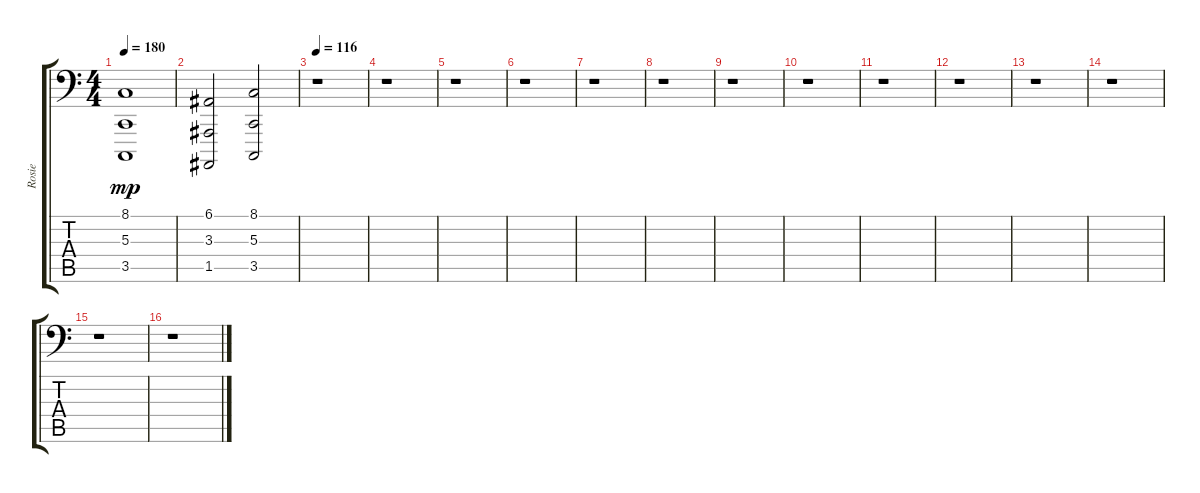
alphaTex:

\track ("Rosie" "Rosie") {instrument stringensemble1}
\staff {score tabs}
\tuning (E2 B1 G1 D1 A0 D0) {hide}
\ts (4 4)
\tempo 180
\clef f4
\ks c
(8.1 5.3 3.5).1{dy mp} |
(6.1 3.3 1.5).2 (8.1 5.3 3.5).2 |
\tempo 116
r.1 |
r.1 |
r.1 |
r.1 |
r.1 |
r.1 |
r.1 |
r.1 |
r.1 |
r.1 |
r.1 |
r.1 |
r.1 |
r.1
